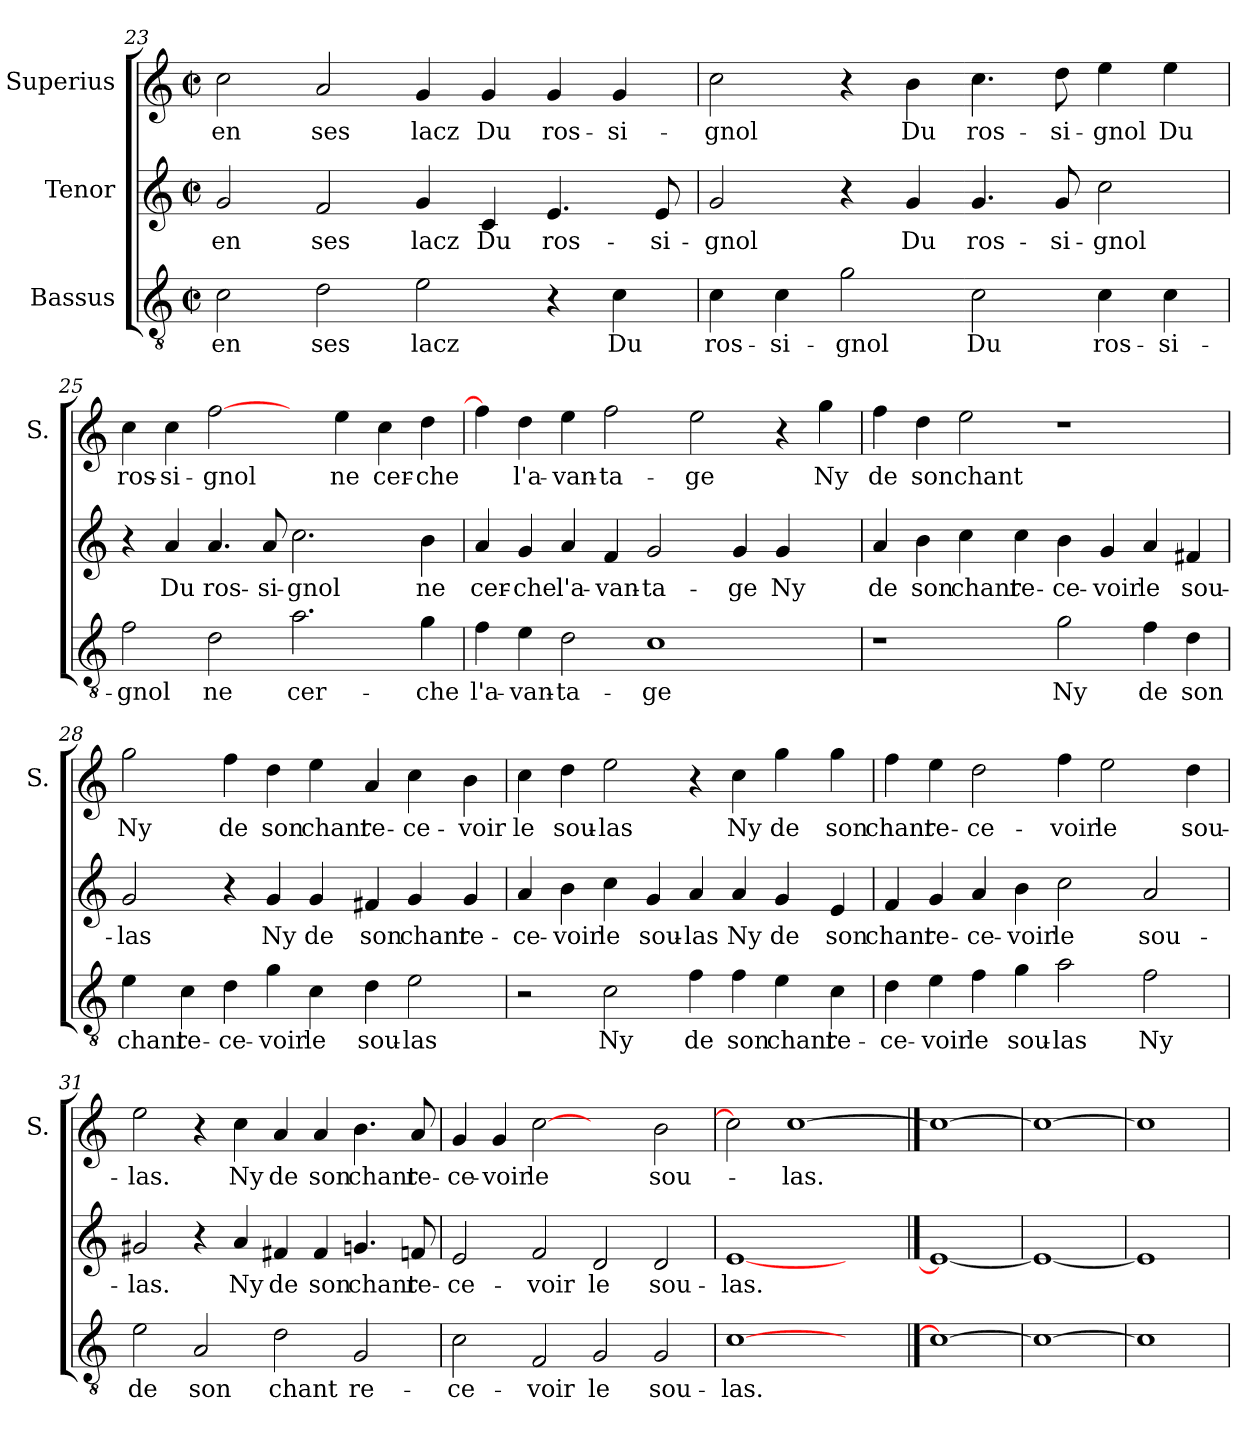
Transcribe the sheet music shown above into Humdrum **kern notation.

**kern	**text	**kern	**text	**kern	**text
*part3	*part3	*part2	*part2	*part1	*part1
*staff3	*staff3	*staff2	*staff2	*staff1	*staff1
*I"Bassus	*	*I"Tenor	*	*I"Superius	*
*	*	*	*	*I'S.	*
*clefGv2	*	*clefG2	*	*clefG2	*
*k[]	*	*k[]	*	*k[]	*
*C:	*	*C:	*	*C:	*
*M2/2	*	*M2/2	*	*M2/2	*
*met(c|)	*	*met(c|)	*	*met(c|)	*
=23	=23	=23	=23	=23	=23
2c\	en	2g/	en	2cc\	en
2d\	ses	2f/	ses	2a/	ses
2e\	lacz	4g/	lacz	4g/	lacz
.	.	4c/	Du	4g/	Du
4r	.	4.e/	ros-	4g/	ros-
4c\	Du	.	.	4g/	-si-
.	.	8e/	-si-	.	.
=24	=24	=24	=24	=24	=24
4c\	ros-	2g/	-gnol	2cc\	-gnol
4c\	-si-	.	.	.	.
2g\	-gnol	4r	.	4r	.
.	.	4g/	Du	4b\	Du
2c\	Du	4.g/	ros-	4.cc\	ros-
.	.	8g/	-si-	8dd\	-si-
4c\	ros-	2cc\	-gnol	4ee\	-gnol
4c\	-si-	.	.	4ee\	Du
=25	=25	=25	=25	=25	=25
2f\	-gnol	4r	.	4cc\	ros-
.	.	4a/	Du	4cc\	-si-
2d\	ne	4.a/	ros-	[2ff\	-gnol
.	.	8a/	-si-	.	.
2.a\	cer-	2.cc\	-gnol	4ryy	.
.	.	.	.	4ee\	ne
.	.	.	.	4cc\	cer-
4g\	-che	4b\	ne	4dd\	-che
!!LO:LB:g=z
=26	=26	=26	=26	=26	=26
4f\	l'a-	4a/	cer-	4ff\]	.
4e\	-van-	4g/	-che	4dd\	l'a-
2d\	-ta-	4a/	l'a-	4ee\	-van-
.	.	4f/	-van-	2ff\	-ta-
1c\	-ge	2g/	-ta-	.	.
.	.	.	.	2ee\	-ge
.	.	4g/	-ge	.	.
.	.	4g/	Ny	4r	.
4ryy	.	4ryy	.	4gg\	Ny
=27	=27	=27	=27	=27	=27
1r	.	4a/	de	4ff\	de
.	.	4b\	son	4dd\	son
.	.	4cc\	chant	2ee\	chant
.	.	4cc\	re-	.	.
2g\	Ny	4b\	-ce-	1r	.
.	.	4g/	-voir	.	.
4f\	de	4a/	le	.	.
4d\	son	4f#X/	sou-	.	.
=28	=28	=28	=28	=28	=28
4e\	chant	2g/	-las	2gg\	Ny
4c\	re-	.	.	.	.
4d\	-ce-	4r	.	4ff\	de
4g\	-voir	4g/	Ny	4dd\	son
4c\	le	4g/	de	4ee\	chant
4d\	sou-	4f#X/	son	4a/	re-
2e\	-las	4g/	chant	4cc\	-ce-
.	.	4g/	re-	4b\	-voir
=29	=29	=29	=29	=29	=29
2r	.	4a/	-ce-	4cc\	le
.	.	4b\	-voir	4dd\	sou-
2c\	Ny	4cc\	le	2ee\	-las
.	.	4g/	sou-	.	.
4f\	de	4a/	-las	4r	.
4f\	son	4a/	Ny	4cc\	Ny
4e\	chant	4g/	de	4gg\	de
4c\	re-	4e/	son	4gg\	son
!!LO:LB:g=z
=30	=30	=30	=30	=30	=30
4d\	-ce-	4f/	chant	4ff\	chant
4e\	-voir	4g/	re-	4ee\	re-
4f\	le	4a/	-ce-	2dd\	-ce-
4g\	sou-	4b\	-voir	.	.
2a\	-las	2cc\	le	4ff\	-voir
.	.	.	.	2ee\	le
2f\	Ny	2a/	sou-	.	.
.	.	.	.	4dd\	sou-
=31	=31	=31	=31	=31	=31
2e\	de	2g#X/	-las.	2ee\	-las.
2A/	son	4r	.	4r	.
.	.	4a/	Ny	4cc\	Ny
2d\	chant	4f#X/	de	4a/	de
.	.	4f#/	son	4a/	son
2G/	re-	4.gn/	chant	4.b\	chant
.	.	8fn/	re-	8a/	re-
=32	=32	=32	=32	=32	=32
2c\	-ce-	2e/	-ce-	4g/	-ce-
.	.	.	.	4g/	-voir
2F/	-voir	2f/	-voir	[2cc\	le
2G/	le	2d/	le	2ryy	.
2G/	sou-	2d/	sou-	2b\	sou-
=33	=33	=33	=33	=33	=33
[1c\	-las.	[1e/	-las.	2cc\]	.
.	.	.	.	[1cc\	-las.
2ryy	.	2ryy	.	.	.
==34	==34	==34	==34	==34	==34
1c\_	.	1e/_	.	1cc\_	.
=35	=35	=35	=35	=35	=35
1c\_	.	1e/_	.	1cc\_	.
=36	=36	=36	=36	=36	=36
1c\]	.	1e/]	.	1cc\]	.
=	=	=	=	=	=
*-	*-	*-	*-	*-	*-
